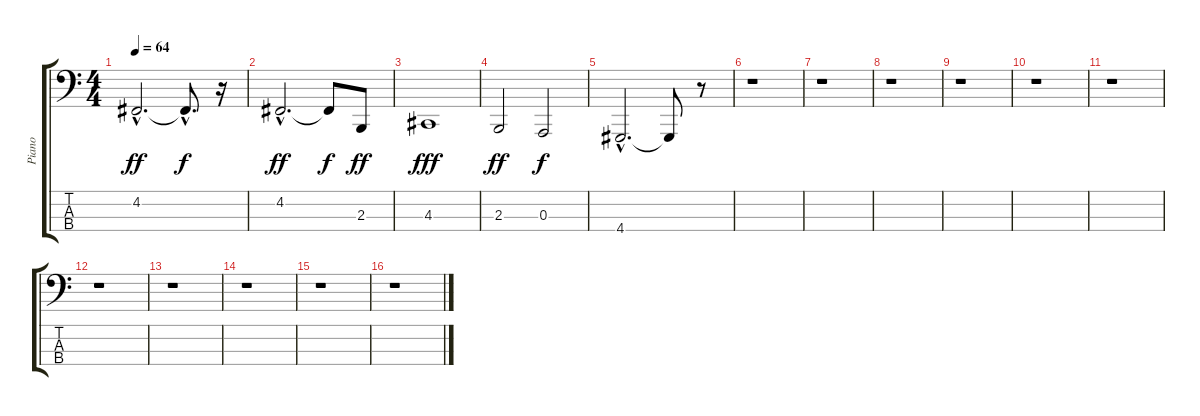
\track ("Piano" "Piano") {instrument acousticgrandpiano}
\staff {score tabs}
\tuning (G2 D2 A1 E1) {hide}
\ts (4 4)
\tempo 64
\clef f4
\ks c
4.2{hac}.2{d dy ff} 4.2{hac t}.8{d dy f} r.16 |
4.2{hac}.2{d dy ff} 4.2{t}.8{dy f} 2.3.8{dy ff} |
4.3.1{dy fff} |
2.3.2{dy ff} 0.3.2{dy f} |
4.4{hac}.2{d} 4.4{t}.8 r.8 |
r.1 |
r.1 |
r.1 |
r.1 |
r.1 |
r.1 |
r.1 |
r.1 |
r.1 |
r.1 |
r.1
